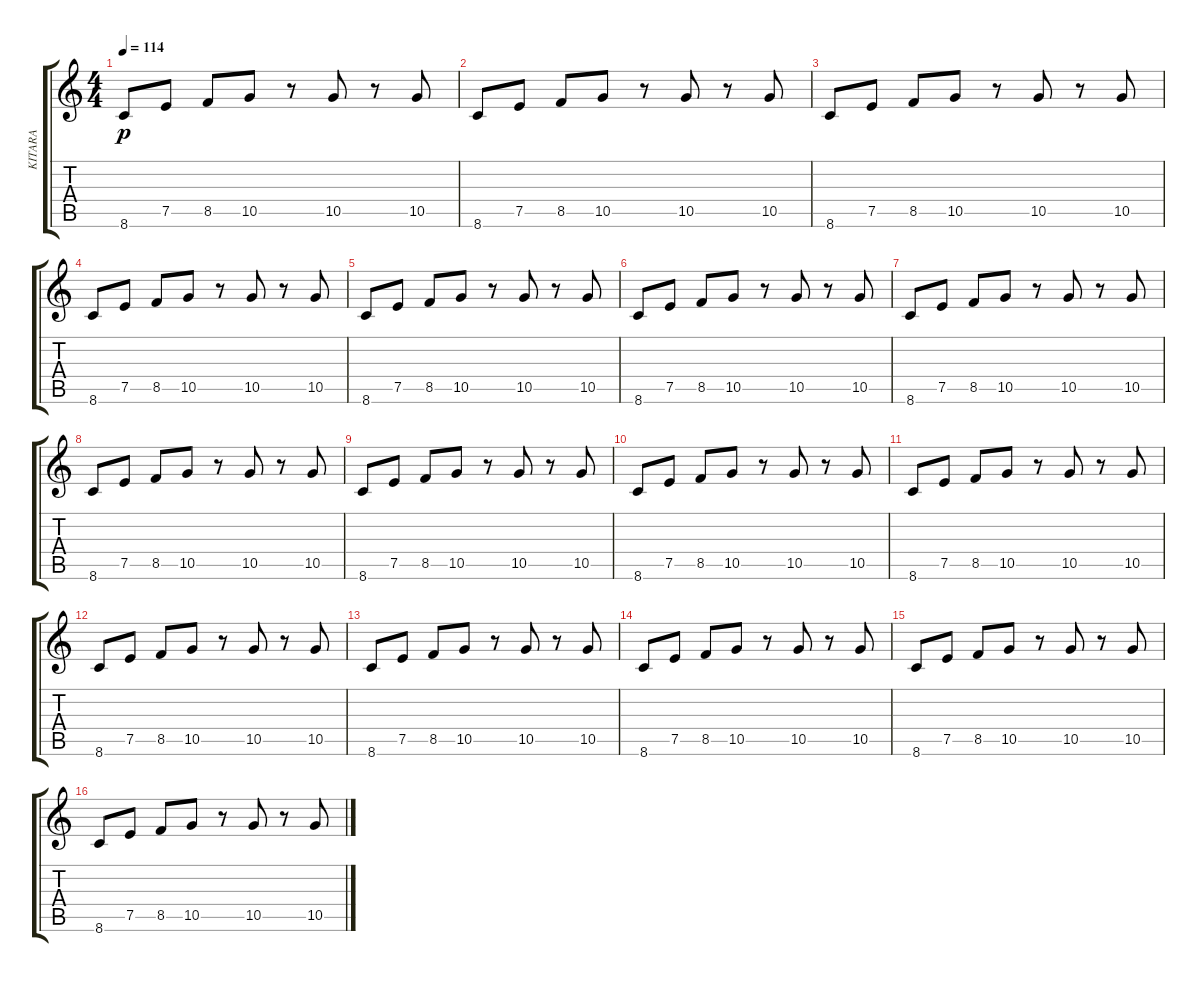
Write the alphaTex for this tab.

\track ("KITARA" "KITARA") {instrument electricguitarmuted}
\staff {score tabs}
\tuning (E4 B3 G3 D3 A2 E2) {hide}
\ts (4 4)
\tempo 114
\clef g2
\ks c
8.6.8{dy p} 7.5.8 8.5.8 10.5.8 r.8 10.5.8 r.8 10.5.8 |
8.6.8 7.5.8 8.5.8 10.5.8 r.8 10.5.8 r.8 10.5.8 |
8.6.8 7.5.8 8.5.8 10.5.8 r.8 10.5.8 r.8 10.5.8 |
8.6.8 7.5.8 8.5.8 10.5.8 r.8 10.5.8 r.8 10.5.8 |
8.6.8 7.5.8 8.5.8 10.5.8 r.8 10.5.8 r.8 10.5.8 |
8.6.8 7.5.8 8.5.8 10.5.8 r.8 10.5.8 r.8 10.5.8 |
8.6.8 7.5.8 8.5.8 10.5.8 r.8 10.5.8 r.8 10.5.8 |
8.6.8 7.5.8 8.5.8 10.5.8 r.8 10.5.8 r.8 10.5.8 |
8.6.8 7.5.8 8.5.8 10.5.8 r.8 10.5.8 r.8 10.5.8 |
8.6.8 7.5.8 8.5.8 10.5.8 r.8 10.5.8 r.8 10.5.8 |
8.6.8 7.5.8 8.5.8 10.5.8 r.8 10.5.8 r.8 10.5.8 |
8.6.8 7.5.8 8.5.8 10.5.8 r.8 10.5.8 r.8 10.5.8 |
8.6.8 7.5.8 8.5.8 10.5.8 r.8 10.5.8 r.8 10.5.8 |
8.6.8 7.5.8 8.5.8 10.5.8 r.8 10.5.8 r.8 10.5.8 |
8.6.8 7.5.8 8.5.8 10.5.8 r.8 10.5.8 r.8 10.5.8 |
8.6.8 7.5.8 8.5.8 10.5.8 r.8 10.5.8 r.8 10.5.8
